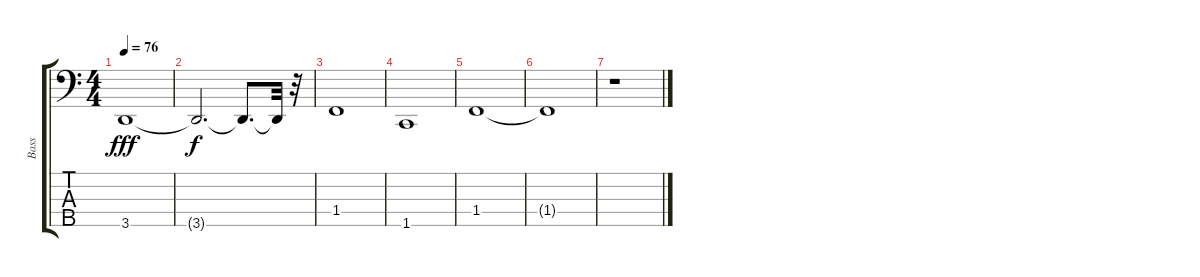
\track ("Bass" "Bass") {instrument electricbassfinger}
\staff {score tabs}
\tuning (G2 D2 A1 E1 B0) {hide}
\ts (4 4)
\tempo 76
\clef f4
\ks c
3.5.1{dy fff instrument electricbassfinger} |
3.5{t}.2{d dy f} 3.5{t}.8{d} 3.5{t}.32 r.32 |
1.4.1 |
1.5.1 |
1.4.1 |
1.4{t}.1 |
r.1
